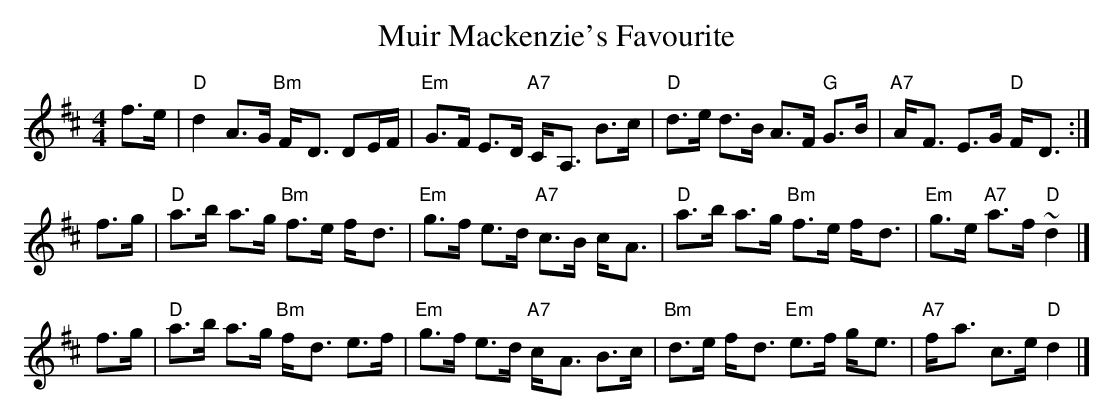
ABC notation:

X:1
T: Muir Mackenzie's Favourite
M: 4/4
L: 1/8
K: D
f>e \
| "D"d2 A>G "Bm"F-<D DE/F/ | "Em"G>F E>D "A7"C-<A, B>c \
| "D"d>e d>B A>F "G"G>B | "A7"A-<F E>G "D"F-<D :|
f>g \
| "D"a>b a>g "Bm"f>e f-<d | "Em"g>f e>d "A7"c>B c-<A \
| "D"a>b a>g "Bm"f>e f-<d | "Em"g>e "A7"a>f "D"~d2 |]
f>g \
| "D"a>b a>g "Bm"f-<d e>f | "Em"g>f e>d "A7"c-<A B>c \
| "Bm"d>e f-<d "Em"e>f g-<e | "A7"f-<a c>e "D"d2 |]
